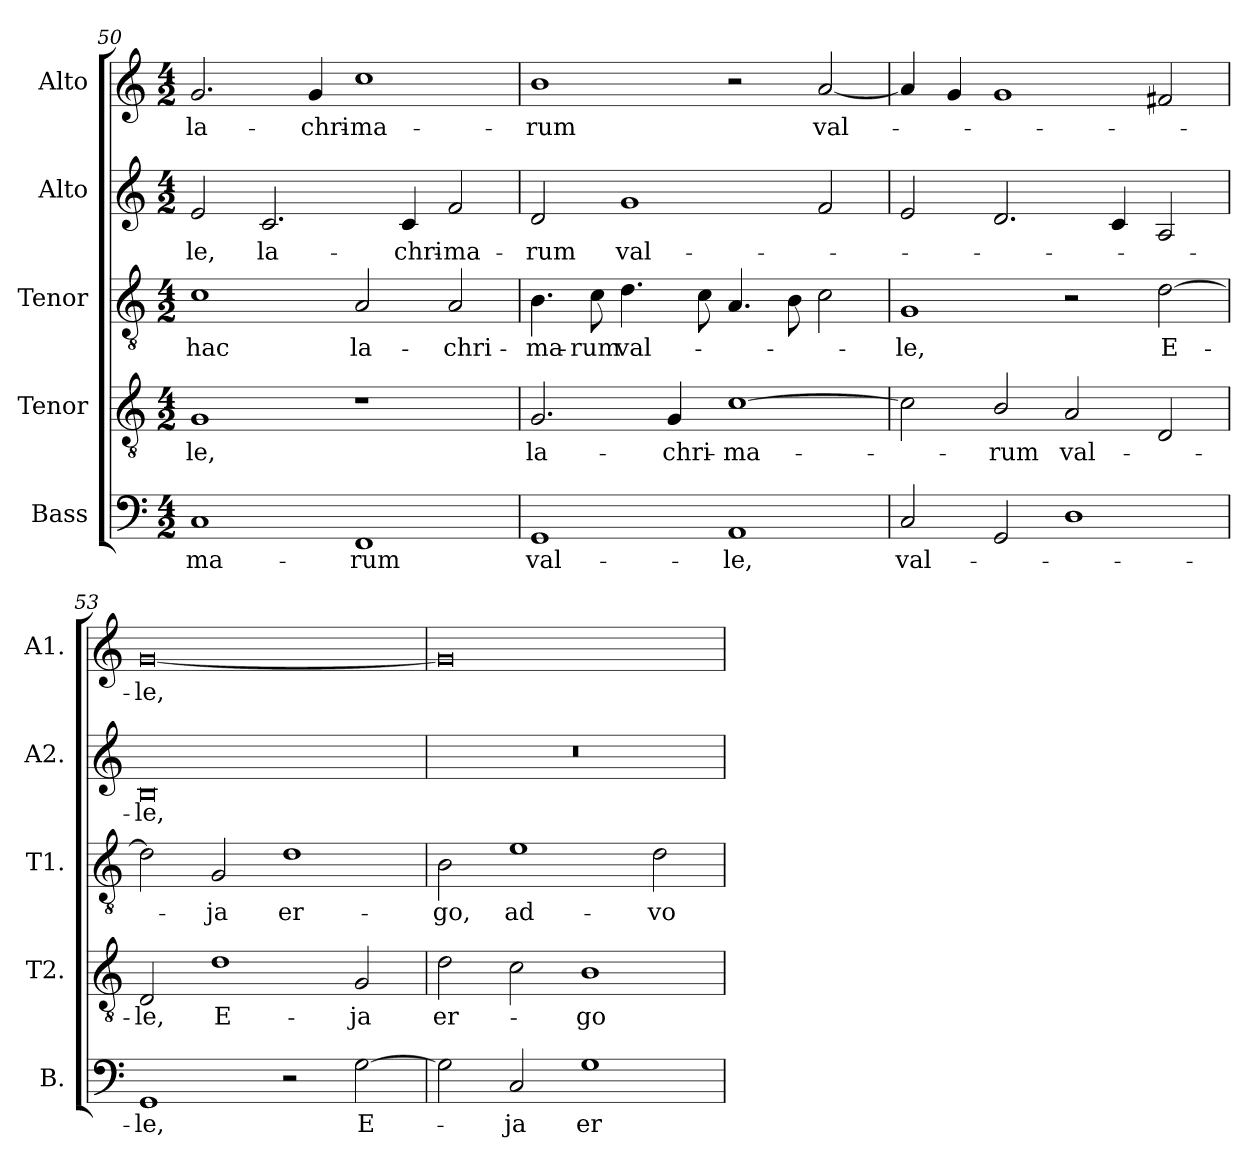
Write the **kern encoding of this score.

**kern	**text	**kern	**text	**kern	**text	**kern	**text	**kern	**text
*part5	*part5	*part4	*part4	*part3	*part3	*part2	*part2	*part1	*part1
*staff5	*staff5	*staff4	*staff4	*staff3	*staff3	*staff2	*staff2	*staff1	*staff1
*I"Bass	*	*I"Tenor	*	*I"Tenor	*	*I"Alto	*	*I"Alto	*
*I'B.	*	*I'T2.	*	*I'T1.	*	*I'A2.	*	*I'A1.	*
!!LO:PB:g=z
*clefF4	*	*clefGv2	*	*clefGv2	*	*clefG2	*	*clefG2	*
*	*	*ITrd7c12	*	*ITrd7c12	*	*	*	*	*
*k[]	*	*k[]	*	*k[]	*	*k[]	*	*k[]	*
*C:	*	*C:	*	*C:	*	*C:	*	*C:	*
*M4/2	*	*M4/2	*	*M4/2	*	*M4/2	*	*M4/2	*
=50	=50	=50	=50	=50	=50	=50	=50	=50	=50
!	!LO:LY:b:color=#000000	!	!	!	!	!	!	!	!
!	!	!	!LO:LY:b:color=#000000	!	!	!	!	!	!
!	!	!	!	!	!LO:LY:b:color=#000000	!	!	!	!
!	!	!	!	!	!	!	!LO:LY:b:color=#000000	!	!
!	!	!	!	!	!	!	!	!	!LO:LY:b:color=#000000
1Ci	-ma-	1GGi	-le,	1Ci	hac	2ei/	-le,	2.gi/	la-
!	!	!	!	!	!	!	!LO:LY:b:color=#000000	!	!
.	.	.	.	.	.	2.ci/	la-	.	.
!	!	!	!	!	!	!	!	!	!LO:LY:b:color=#000000
.	.	.	.	.	.	.	.	4gi/	-chri-
!	!LO:LY:b:color=#000000	!	!	!	!	!	!	!	!
!	!	!	!	!	!LO:LY:b:color=#000000	!	!	!	!
!	!	!	!	!	!	!	!	!	!LO:LY:b:color=#000000
1FFi	-rum	1r	.	2AAi/	la-	.	.	1cci	-ma-
!	!	!	!	!	!	!	!LO:LY:b:color=#000000	!	!
.	.	.	.	.	.	4ci/	-chri-	.	.
!	!	!	!	!	!LO:LY:b:color=#000000	!	!	!	!
!	!	!	!	!	!	!	!LO:LY:b:color=#000000	!	!
.	.	.	.	2AAi/	-chri-	2fi/	-ma-	.	.
=51	=51	=51	=51	=51	=51	=51	=51	=51	=51
!	!LO:LY:b:color=#000000	!	!	!	!	!	!	!	!
!	!	!	!LO:LY:b:color=#000000	!	!	!	!	!	!
!	!	!	!	!	!LO:LY:b:color=#000000	!	!	!	!
!	!	!	!	!	!	!	!LO:LY:b:color=#000000	!	!
!	!	!	!	!	!	!	!	!	!LO:LY:b:color=#000000
1GGi	val-	2.GGi/	la-	4.BBi\	-ma-	2di/	-rum	1bi	-rum
!	!	!	!	!	!LO:LY:b:color=#000000	!	!	!	!
.	.	.	.	8Ci\	-rum	.	.	.	.
!	!	!	!	!	!LO:LY:b:color=#000000	!	!	!	!
!	!	!	!	!	!	!	!LO:LY:b:color=#000000	!	!
.	.	.	.	4.Di\	val-	1gi	val-	.	.
!	!	!	!LO:LY:b:color=#000000	!	!	!	!	!	!
.	.	4GGi/	-chri-	.	.	.	.	.	.
.	.	.	.	8Ci\	.	.	.	.	.
!	!LO:LY:b:color=#000000	!	!	!	!	!	!	!	!
!	!	!	!LO:LY:b:color=#000000	!	!	!	!	!	!
1AAi	-le,	[1Ci	-ma-	4.AAi/	.	.	.	2r	.
.	.	.	.	8BBi\	.	.	.	.	.
!	!	!	!	!	!	!	!	!	!LO:LY:b:color=#000000
.	.	.	.	2Ci\	.	2fi/	.	[2ai/	val-
=52	=52	=52	=52	=52	=52	=52	=52	=52	=52
!	!LO:LY:b:color=#000000	!	!	!	!	!	!	!	!
!	!	!	!	!	!LO:LY:b:color=#000000	!	!	!	!
2Ci/	val-	2Ci\]	.	1GGi	-le,	2ei/	.	4ai/]	.
.	.	.	.	.	.	.	.	4gi/	.
!	!	!	!LO:LY:b:color=#000000	!	!	!	!	!	!
2GGi/	.	2BBi/	-rum	.	.	2.di/	.	1gi	.
!	!	!	!LO:LY:b:color=#000000	!	!	!	!	!	!
1Di	.	2AAi/	val-	2r	.	.	.	.	.
.	.	.	.	.	.	4ci/	.	.	.
!	!	!	!	!	!LO:LY:b:color=#000000	!	!	!	!
.	.	2DDi/	.	[2Di\	E-	2Ai/	.	2f#Xi/	.
=53	=53	=53	=53	=53	=53	=53	=53	=53	=53
!	!LO:LY:b:color=#000000	!	!	!	!	!	!	!	!
!	!	!	!LO:LY:b:color=#000000	!	!	!	!	!	!
!	!	!	!	!	!	!	!LO:LY:b:color=#000000	!	!
!	!	!	!	!	!	!	!	!	!LO:LY:b:color=#000000
1GGi	-le,	2DDi/	-le,	2Di\]	.	0Bi	-le,	[0gi	-le,
!	!	!	!LO:LY:b:color=#000000	!	!	!	!	!	!
!	!	!	!	!	!LO:LY:b:color=#000000	!	!	!	!
.	.	1Di	E-	2GGi/	-ja	.	.	.	.
!	!	!	!	!	!LO:LY:b:color=#000000	!	!	!	!
2r	.	.	.	1Di	er-	.	.	.	.
!	!LO:LY:b:color=#000000	!	!	!	!	!	!	!	!
!	!	!	!LO:LY:b:color=#000000	!	!	!	!	!	!
[2Gi\	E-	2GGi/	-ja	.	.	.	.	.	.
=54	=54	=54	=54	=54	=54	=54	=54	=54	=54
!	!	!	!LO:LY:b:color=#000000	!	!	!	!	!	!
!	!	!	!	!	!LO:LY:b:color=#000000	!LO:N:vis=1	!	!	!
2Gi\]	.	2Di\	er-	2BBi\	-go,	0r	.	0gi]	.
!	!LO:LY:b:color=#000000	!	!	!	!	!	!	!	!
!	!	!	!	!	!LO:LY:b:color=#000000	!	!	!	!
2Ci/	-ja	2Ci\	.	1Ei	ad-	.	.	.	.
!	!LO:LY:b:color=#000000	!	!	!	!	!	!	!	!
!	!	!	!LO:LY:b:color=#000000	!	!	!	!	!	!
1Gi	er-	1BBi	-go	.	.	.	.	.	.
!	!	!	!	!	!LO:LY:b:color=#000000	!	!	!	!
.	.	.	.	2Di\	-vo-	.	.	.	.
=	=	=	=	=	=	=	=	=	=
*-	*-	*-	*-	*-	*-	*-	*-	*-	*-
